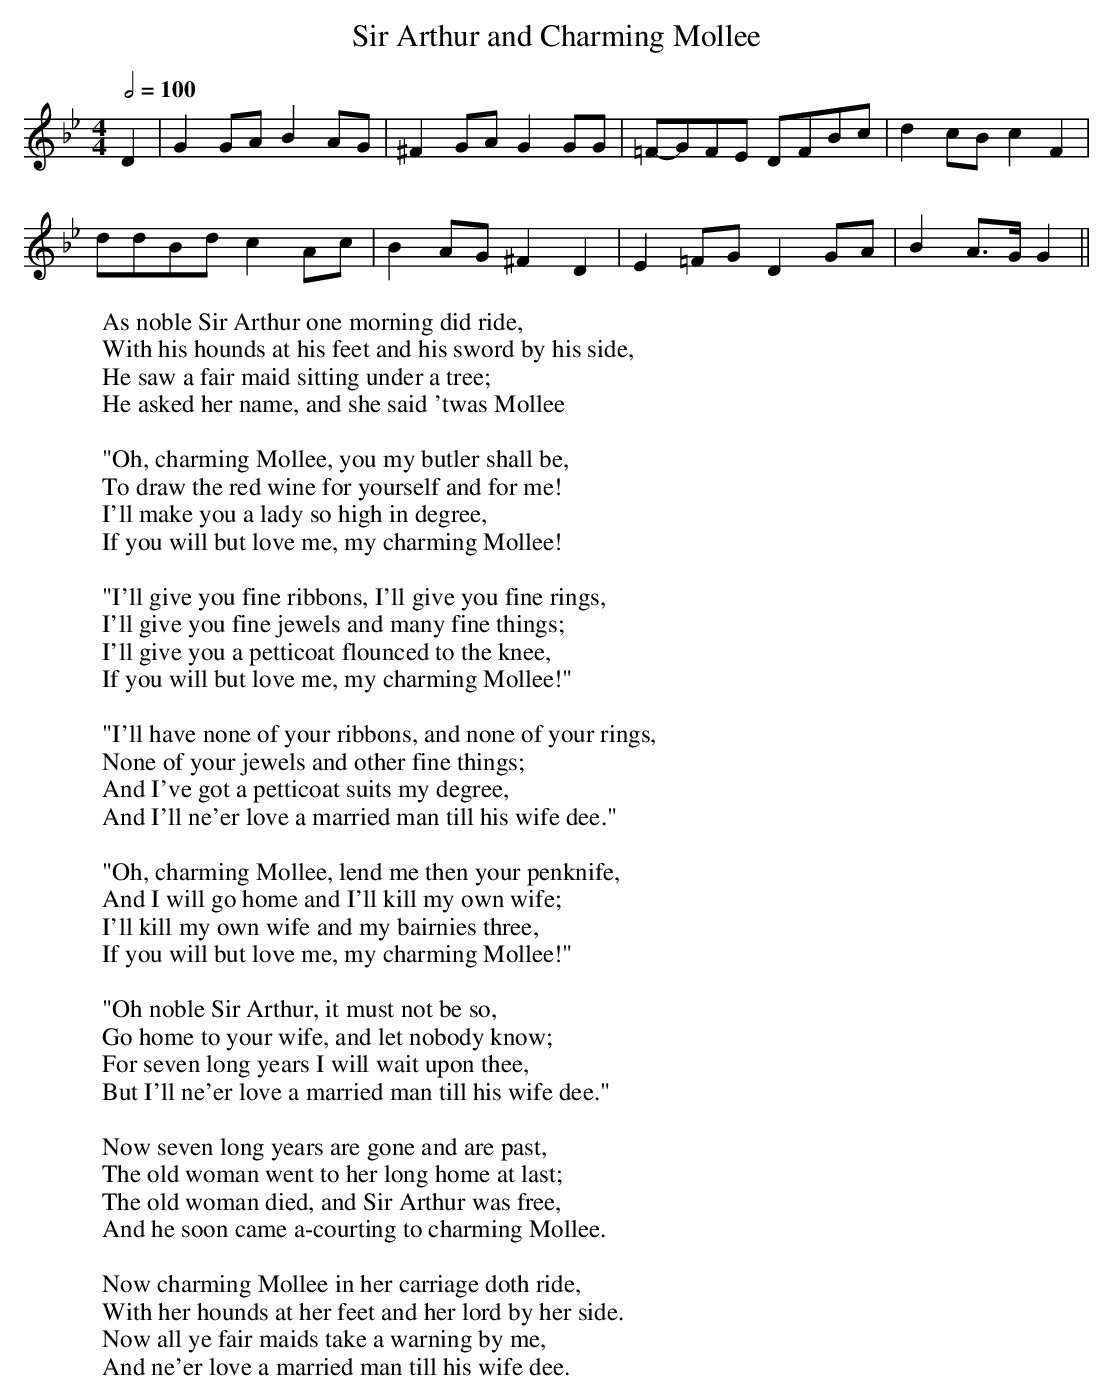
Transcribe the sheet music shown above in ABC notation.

X:1
T:Sir Arthur and Charming Mollee
M:4/4
L:1/8
Q:2/4=100
W:As noble Sir Arthur one morning did ride,
W:With his hounds at his feet and his sword by his side,
W:He saw a fair maid sitting under a tree;
W:He asked her name, and she said 'twas Mollee
W:
W:"Oh, charming Mollee, you my butler shall be,
W:To draw the red wine for yourself and for me!
W:I'll make you a lady so high in degree,
W:If you will but love me, my charming Mollee!
W:
W:"I'll give you fine ribbons, I'll give you fine rings,
W:I'll give you fine jewels and many fine things;
W:I'll give you a petticoat flounced to the knee,
W:If you will but love me, my charming Mollee!"
W:
W:"I'll have none of your ribbons, and none of your rings,
W:None of your jewels and other fine things;
W:And I've got a petticoat suits my degree,
W:And I'll ne'er love a married man till his wife dee."
W:
W:"Oh, charming Mollee, lend me then your penknife,
W:And I will go home and I'll kill my own wife;
W:I'll kill my own wife and my bairnies three,
W:If you will but love me, my charming Mollee!"
W:
W:"Oh noble Sir Arthur, it must not be so,
W:Go home to your wife, and let nobody know;
W:For seven long years I will wait upon thee,
W:But I'll ne'er love a married man till his wife dee."
W:
W:Now seven long years are gone and are past,
W:The old woman went to her long home at last;
W:The old woman died, and Sir Arthur was free,
W:And he soon came a-courting to charming Mollee.
W:
W:Now charming Mollee in her carriage doth ride,
W:With her hounds at her feet and her lord by her side.
W:Now all ye fair maids take a warning by me,
W:And ne'er love a married man till his wife dee.
K:Bb
D2|G2GA B2AG|^F2GA G2GG|=F-GFE D-FBc|d2cB c2 F2|
ddB-d c2Ac|B2AG ^F2D2|E2=FG D2GA|B2A3/2G/ G2||
